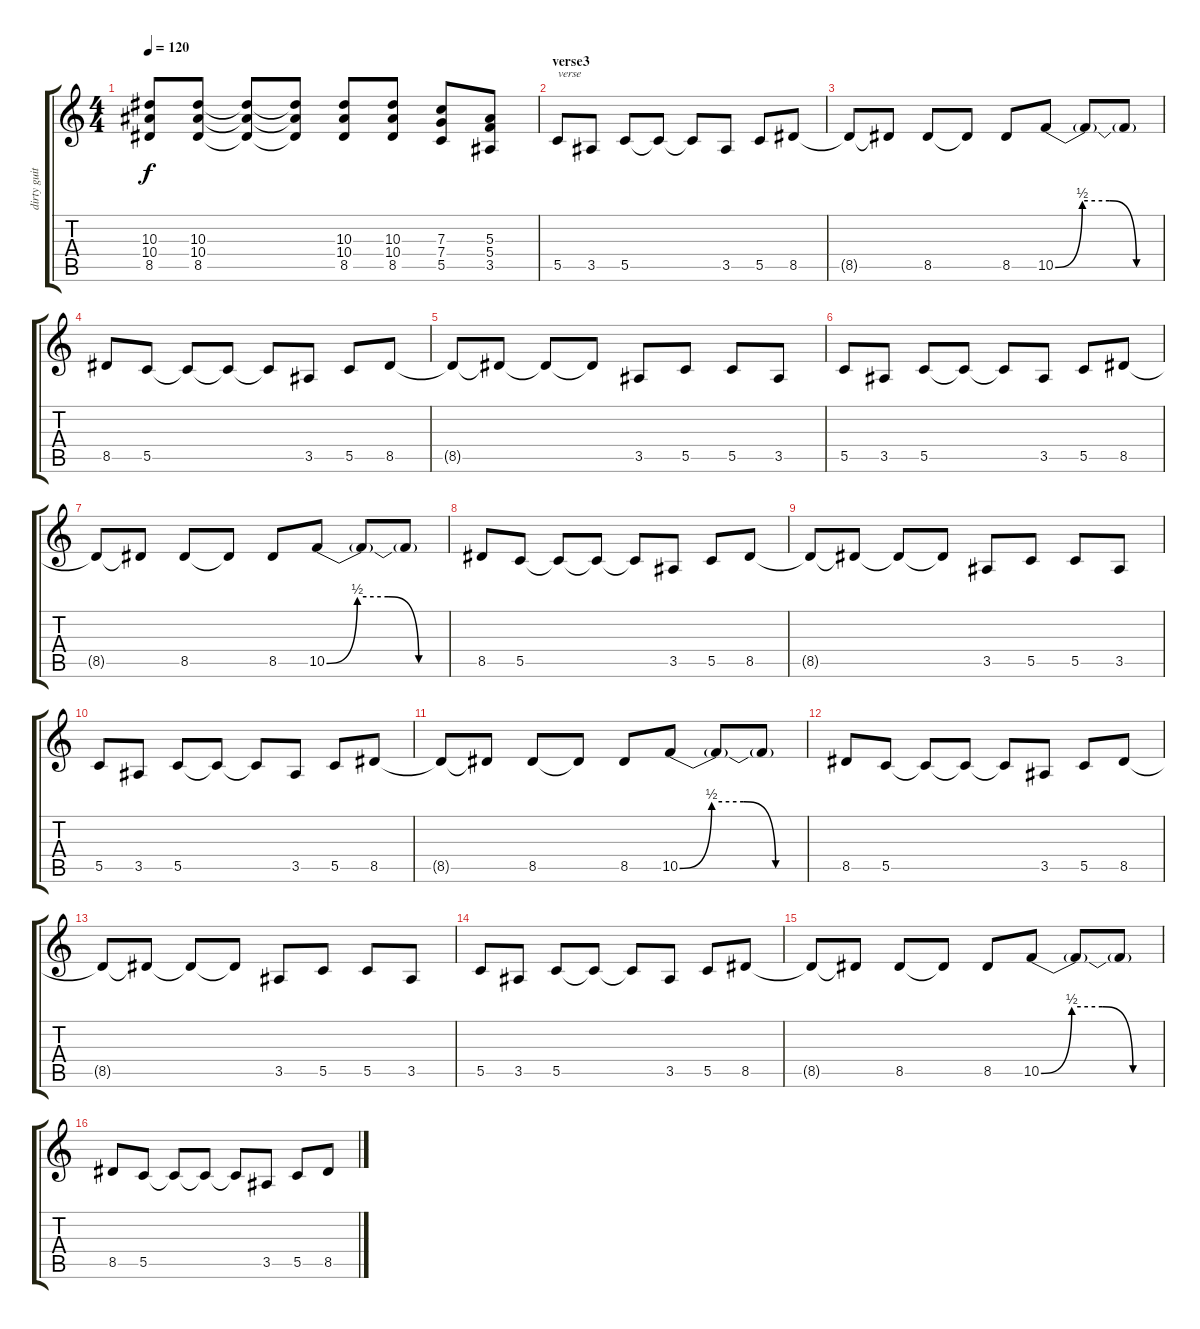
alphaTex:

\track ("dirty guitar" "dirty guit") {instrument overdrivenguitar}
\staff {score tabs}
\tuning (D4 A3 F3 C3 G2 D2) {hide}
\ts (4 4)
\tempo 120
\clef g2
\ks c
(10.3{t} 10.4{t} 8.5{t}).8{dy f} (10.3 10.4 8.5).8 (10.3{t} 10.4{t} 8.5{t}).8 (10.3{t} 10.4{t} 8.5{t}).8 (10.3 10.4 8.5).8 (10.3 10.4 8.5).8 (7.3 7.4 5.5).8 (5.3 5.4 3.5).8 |
\section ("" "verse3")
5.5.8{txt "verse"} 3.5.8 5.5.8 5.5{t}.8 5.5{t}.8 3.5.8 5.5.8 8.5.8 |
8.5{t}.8 8.5{t}.8 8.5.8 8.5{t}.8 8.5.8 10.5{be (custom 0 0 15 2 30 2 45 0 60 0)}.8 10.5{t}.8 10.5{t}.8 |
8.5.8 5.5.8 5.5{t}.8 5.5{t}.8 5.5{t}.8 3.5.8 5.5.8 8.5.8 |
8.5{t}.8 8.5{t}.8 8.5{t}.8 8.5{t}.8 3.5.8 5.5.8 5.5.8 3.5.8 |
5.5.8 3.5.8 5.5.8 5.5{t}.8 5.5{t}.8 3.5.8 5.5.8 8.5.8 |
8.5{t}.8 8.5{t}.8 8.5.8 8.5{t}.8 8.5.8 10.5{be (custom 0 0 15 2 30 2 45 0 60 0)}.8 10.5{t}.8 10.5{t}.8 |
8.5.8 5.5.8 5.5{t}.8 5.5{t}.8 5.5{t}.8 3.5.8 5.5.8 8.5.8 |
8.5{t}.8 8.5{t}.8 8.5{t}.8 8.5{t}.8 3.5.8 5.5.8 5.5.8 3.5.8 |
5.5.8 3.5.8 5.5.8 5.5{t}.8 5.5{t}.8 3.5.8 5.5.8 8.5.8 |
8.5{t}.8 8.5{t}.8 8.5.8 8.5{t}.8 8.5.8 10.5{be (custom 0 0 15 2 30 2 45 0 60 0)}.8 10.5{t}.8 10.5{t}.8 |
8.5.8 5.5.8 5.5{t}.8 5.5{t}.8 5.5{t}.8 3.5.8 5.5.8 8.5.8 |
8.5{t}.8 8.5{t}.8 8.5{t}.8 8.5{t}.8 3.5.8 5.5.8 5.5.8 3.5.8 |
5.5.8 3.5.8 5.5.8 5.5{t}.8 5.5{t}.8 3.5.8 5.5.8 8.5.8 |
8.5{t}.8 8.5{t}.8 8.5.8 8.5{t}.8 8.5.8 10.5{be (custom 0 0 15 2 30 2 45 0 60 0)}.8 10.5{t}.8 10.5{t}.8 |
8.5.8 5.5.8 5.5{t}.8 5.5{t}.8 5.5{t}.8 3.5.8 5.5.8 8.5.8
